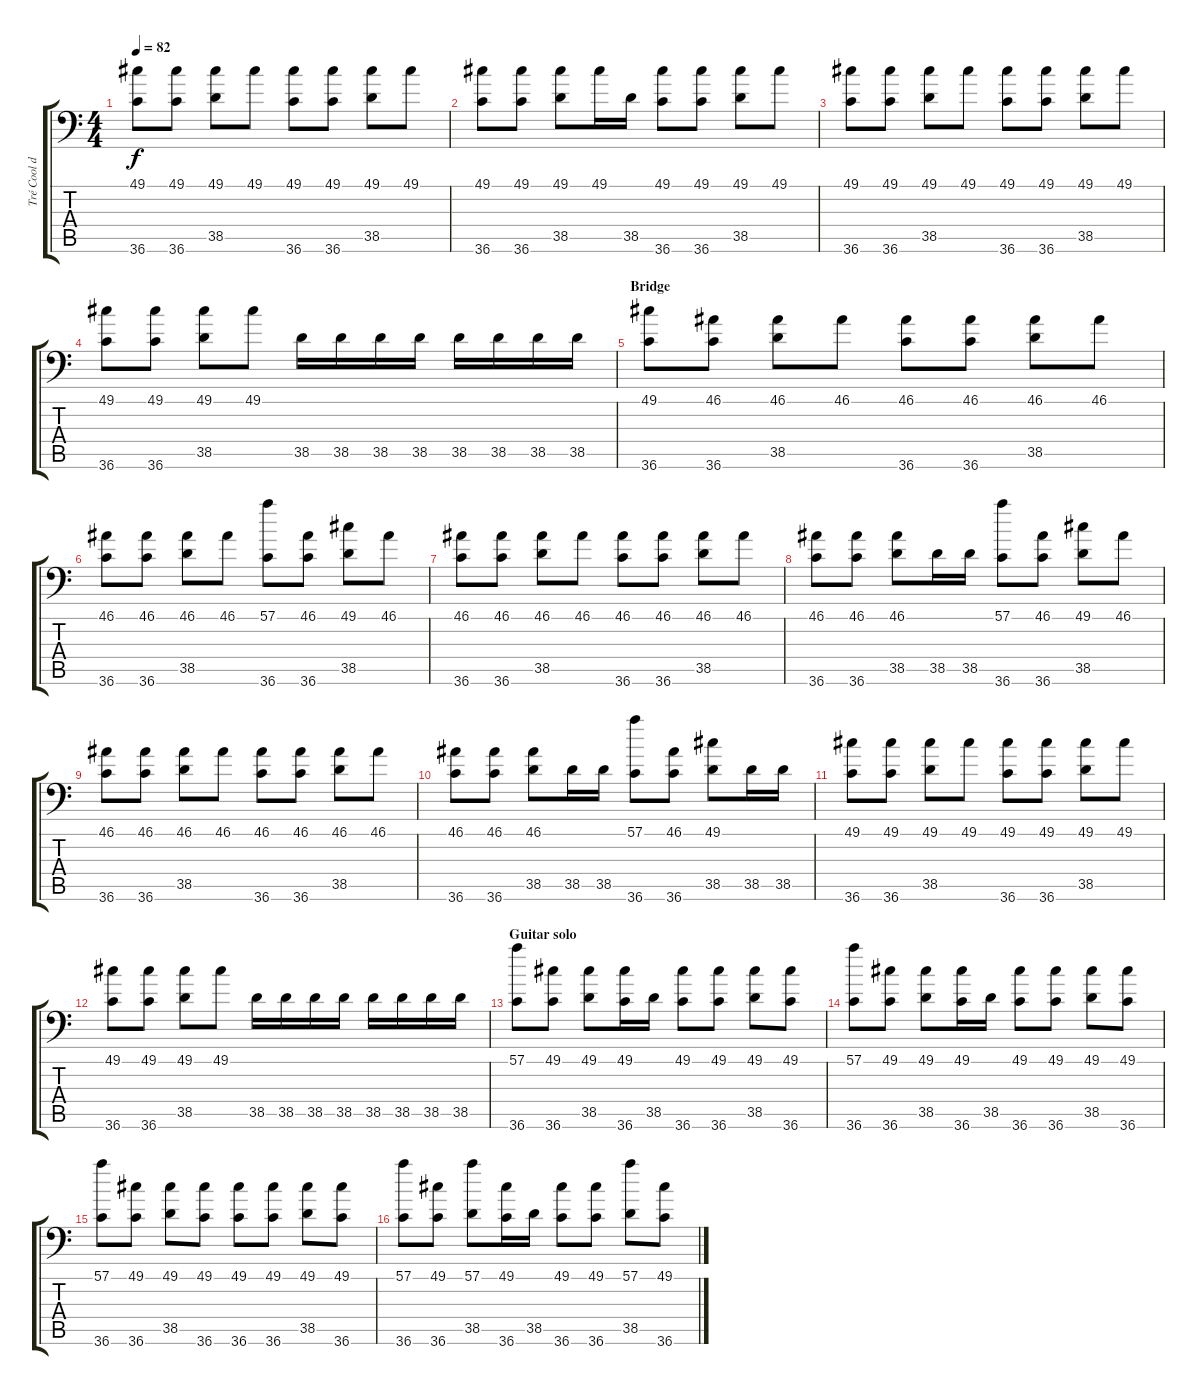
\track ("Tré Cool drums" "Tré Cool d") {instrument acousticgrandpiano}
\staff {score tabs}
\tuning (C-1 C-1 C-1 C-1 C-1 C-1) {hide}
\ts (4 4)
\tempo 82
\clef f4
\ks c
(49.1 36.6).8{dy f} (49.1 36.6).8 (49.1 38.5).8 49.1.8 (49.1 36.6).8 (49.1 36.6).8 (49.1 38.5).8 49.1.8 |
(49.1 36.6).8 (49.1 36.6).8 (49.1 38.5).8 49.1.16 38.5.16 (49.1 36.6).8 (49.1 36.6).8 (49.1 38.5).8 49.1.8 |
(49.1 36.6).8 (49.1 36.6).8 (49.1 38.5).8 49.1.8 (49.1 36.6).8 (49.1 36.6).8 (49.1 38.5).8 49.1.8 |
(49.1 36.6).8 (49.1 36.6).8 (49.1 38.5).8 49.1.8 38.5.16 38.5.16 38.5.16 38.5.16 38.5.16 38.5.16 38.5.16 38.5.16 |
\section ("" "Bridge")
(49.1 36.6).8 (46.1 36.6).8 (46.1 38.5).8 46.1.8 (46.1 36.6).8 (46.1 36.6).8 (46.1 38.5).8 46.1.8 |
(46.1 36.6).8 (46.1 36.6).8 (46.1 38.5).8 46.1.8 (57.1 36.6).8 (46.1 36.6).8 (49.1 38.5).8 46.1.8 |
(46.1 36.6).8 (46.1 36.6).8 (46.1 38.5).8 46.1.8 (46.1 36.6).8 (46.1 36.6).8 (46.1 38.5).8 46.1.8 |
(46.1 36.6).8 (46.1 36.6).8 (46.1 38.5).8 38.5.16 38.5.16 (57.1 36.6).8 (46.1 36.6).8 (49.1 38.5).8 46.1.8 |
(46.1 36.6).8 (46.1 36.6).8 (46.1 38.5).8 46.1.8 (46.1 36.6).8 (46.1 36.6).8 (46.1 38.5).8 46.1.8 |
(46.1 36.6).8 (46.1 36.6).8 (46.1 38.5).8 38.5.16 38.5.16 (57.1 36.6).8 (46.1 36.6).8 (49.1 38.5).8 38.5.16 38.5.16 |
(49.1 36.6).8 (49.1 36.6).8 (49.1 38.5).8 49.1.8 (49.1 36.6).8 (49.1 36.6).8 (49.1 38.5).8 49.1.8 |
(49.1 36.6).8 (49.1 36.6).8 (49.1 38.5).8 49.1.8 38.5.16 38.5.16 38.5.16 38.5.16 38.5.16 38.5.16 38.5.16 38.5.16 |
\section ("" "Guitar solo")
(57.1 36.6).8 (49.1 36.6).8 (49.1 38.5).8 (49.1 36.6).16 38.5.16 (49.1 36.6).8 (49.1 36.6).8 (49.1 38.5).8 (49.1 36.6).8 |
(57.1 36.6).8 (49.1 36.6).8 (49.1 38.5).8 (49.1 36.6).16 38.5.16 (49.1 36.6).8 (49.1 36.6).8 (49.1 38.5).8 (49.1 36.6).8 |
(57.1 36.6).8 (49.1 36.6).8 (49.1 38.5).8 (49.1 36.6).8 (49.1 36.6).8 (49.1 36.6).8 (49.1 38.5).8 (49.1 36.6).8 |
(57.1 36.6).8 (49.1 36.6).8 (57.1 38.5).8 (49.1 36.6).16 38.5.16 (49.1 36.6).8 (49.1 36.6).8 (57.1 38.5).8 (49.1 36.6).8
